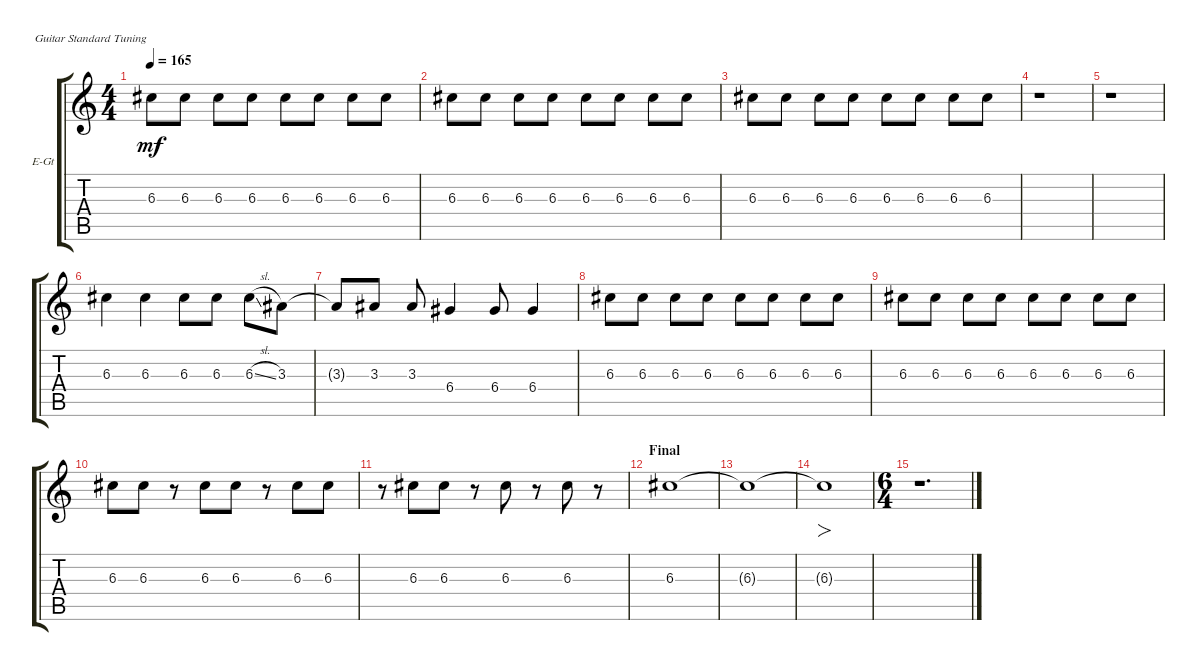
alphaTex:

\defaultSystemsLayout 4
\bracketExtendMode groupsimilarinstruments
\firstSystemTrackNameOrientation horizontal
\otherSystemsTrackNameOrientation horizontal
\track ("Fear" "E-Gt") {instrument distortionguitar}
\staff {score tabs}
\tuning (E4 B3 G3 D3 A2 E2)
\ts (4 4)
\tempo 165
\clef g2
\ks c
6.3.8{dy mf} 6.3.8 6.3.8 6.3.8 6.3.8 6.3.8 6.3.8 6.3.8 |
6.3.8 6.3.8 6.3.8 6.3.8 6.3.8 6.3.8 6.3.8 6.3.8 |
6.3.8 6.3.8 6.3.8 6.3.8 6.3.8 6.3.8 6.3.8 6.3.8 |
r.1 |
r.1 |
6.3.4 6.3.4 6.3.8 6.3.8 6.3{sl}.8 3.3.8 |
3.3{t}.8 3.3.8 3.3.8 6.4.4 6.4.8 6.4.4 |
6.3.8 6.3.8 6.3.8 6.3.8 6.3.8 6.3.8 6.3.8 6.3.8 |
6.3.8 6.3.8 6.3.8 6.3.8 6.3.8 6.3.8 6.3.8 6.3.8 |
6.3.8 6.3.8 r.8 6.3.8{beam merge} 6.3.8 r.8 6.3.8 6.3.8 |
r.8 6.3.8{beam merge} 6.3.8 r.8 6.3.8 r.8 6.3.8 r.8 |
\section ("" "Final")
6.3.1 |
6.3{t}.1 |
6.3{t}.1{fo} |
\ts (6 4)
r.1{d}
